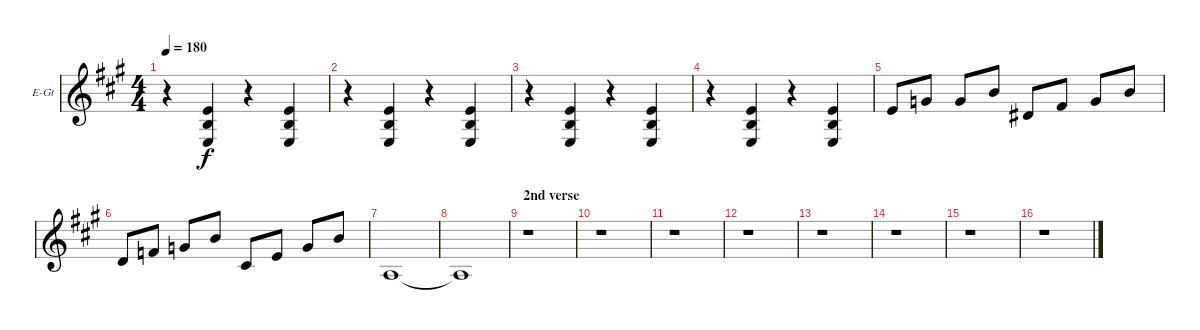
\bracketExtendMode groupsimilarinstruments
\firstSystemTrackNameOrientation horizontal
\otherSystemsTrackNameOrientation horizontal
\track ("Electric" "E-Gt") {instrument distortionguitar}
\staff {score}
\tuning (E4 B3 G3 D3 A2 E2)
\ts (4 4)
\tempo 180
\clef g2
\ks a
r.4{dy f} (2.4 2.5 0.6).4 r.4 (2.4 2.5 0.6).4 |
r.4 (2.4 2.5 0.6).4 r.4 (2.4 2.5 0.6).4 |
r.4 (2.4 2.5 0.6).4 r.4 (2.4 2.5 0.6).4 |
r.4 (2.4 2.5 0.6).4 r.4 (2.4 2.5 0.6).4 |
7.5.8 5.4.8 0.3.8 0.2.8 6.5.8 4.4.8 0.3.8 0.2.8 |
5.5.8 3.4.8 0.3.8 0.2.8 4.5.8 2.4.8 0.3.8 0.2.8 |
0.5.1 |
0.5{t}.1 |
\section ("" "2nd verse")
r.1 |
r.1 |
r.1 |
r.1 |
r.1 |
r.1 |
r.1 |
r.1
